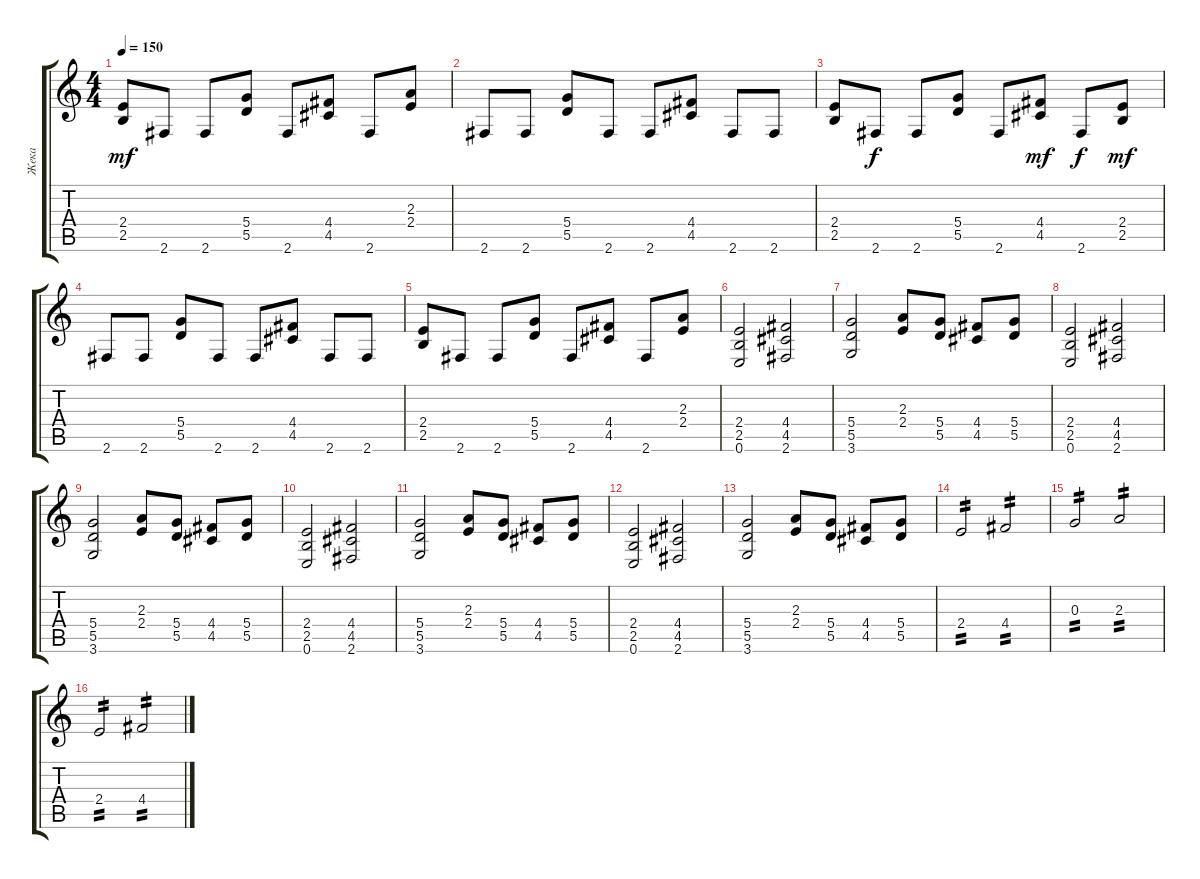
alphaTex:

\track ("Жека" "Жека") {instrument overdrivenguitar}
\staff {score tabs}
\tuning (E4 B3 G3 D3 A2 E2) {hide}
\ts (4 4)
\tempo 150
\clef g2
\ks c
(2.4 2.5).8{dy mf} 2.6.8 2.6.8 (5.4 5.5).8 2.6.8 (4.4 4.5).8 2.6.8 (2.3 2.4).8 |
2.6.8 2.6.8 (5.4 5.5).8 2.6.8 2.6.8 (4.4 4.5).8 2.6.8 2.6.8 |
(2.4 2.5).8 2.6.8{dy f} 2.6.8 (5.4 5.5).8 2.6.8 (4.4 4.5).8{dy mf} 2.6.8{dy f} (2.4 2.5).8{dy mf} |
2.6.8 2.6.8 (5.4 5.5).8 2.6.8 2.6.8 (4.4 4.5).8 2.6.8 2.6.8 |
(2.4 2.5).8 2.6.8 2.6.8 (5.4 5.5).8 2.6.8 (4.4 4.5).8 2.6.8 (2.3 2.4).8 |
(2.4 2.5 0.6).2 (4.4 4.5 2.6).2 |
(5.4 5.5 3.6).2 (2.3 2.4).8 (5.4 5.5).8 (4.4 4.5).8 (5.4 5.5).8 |
(2.4 2.5 0.6).2 (4.4 4.5 2.6).2 |
(5.4 5.5 3.6).2 (2.3 2.4).8 (5.4 5.5).8 (4.4 4.5).8 (5.4 5.5).8 |
(2.4 2.5 0.6).2 (4.4 4.5 2.6).2 |
(5.4 5.5 3.6).2 (2.3 2.4).8 (5.4 5.5).8 (4.4 4.5).8 (5.4 5.5).8 |
(2.4 2.5 0.6).2 (4.4 4.5 2.6).2 |
(5.4 5.5 3.6).2 (2.3 2.4).8 (5.4 5.5).8 (4.4 4.5).8 (5.4 5.5).8 |
2.4.2{tp 2} 4.4.2{tp 2} |
0.3.2{tp 2} 2.3.2{tp 2} |
2.4.2{tp 2} 4.4.2{tp 2}
